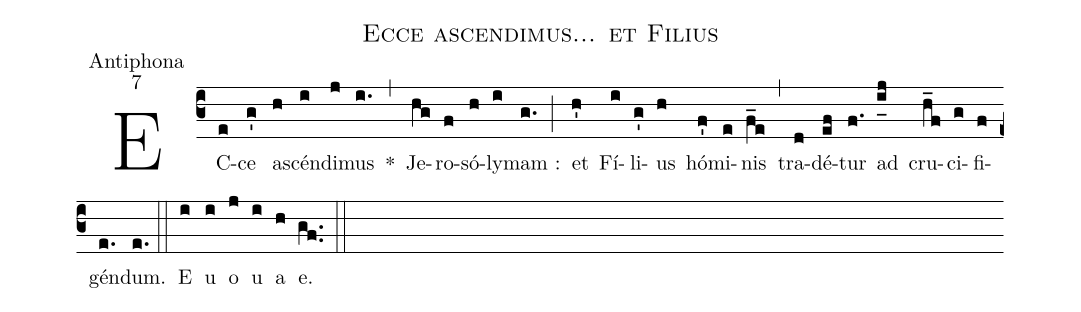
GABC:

name:Ecce ascendimus... et Filius;
office-part:Antiphona;
mode:7;
%%
(c3) EC(e)ce(g') a(h)scén(i)di(j)mus(i.) *(,) Je(hg)ro(f)só(h)ly(i)mam :(g.) (;) et(h') Fí(i)li(g')us(h) hó(f')mi(e)nis(f_e) (,) tra(d)dé(ef)tur(f.) ad(i_[uh:l]j) cru(h_f)ci(g)fi(f)gén(e.)dum.(e.) (::) <eu>E(i) u(i) o(j) u(i) a(h) e.</eu>(gf..) (::)
